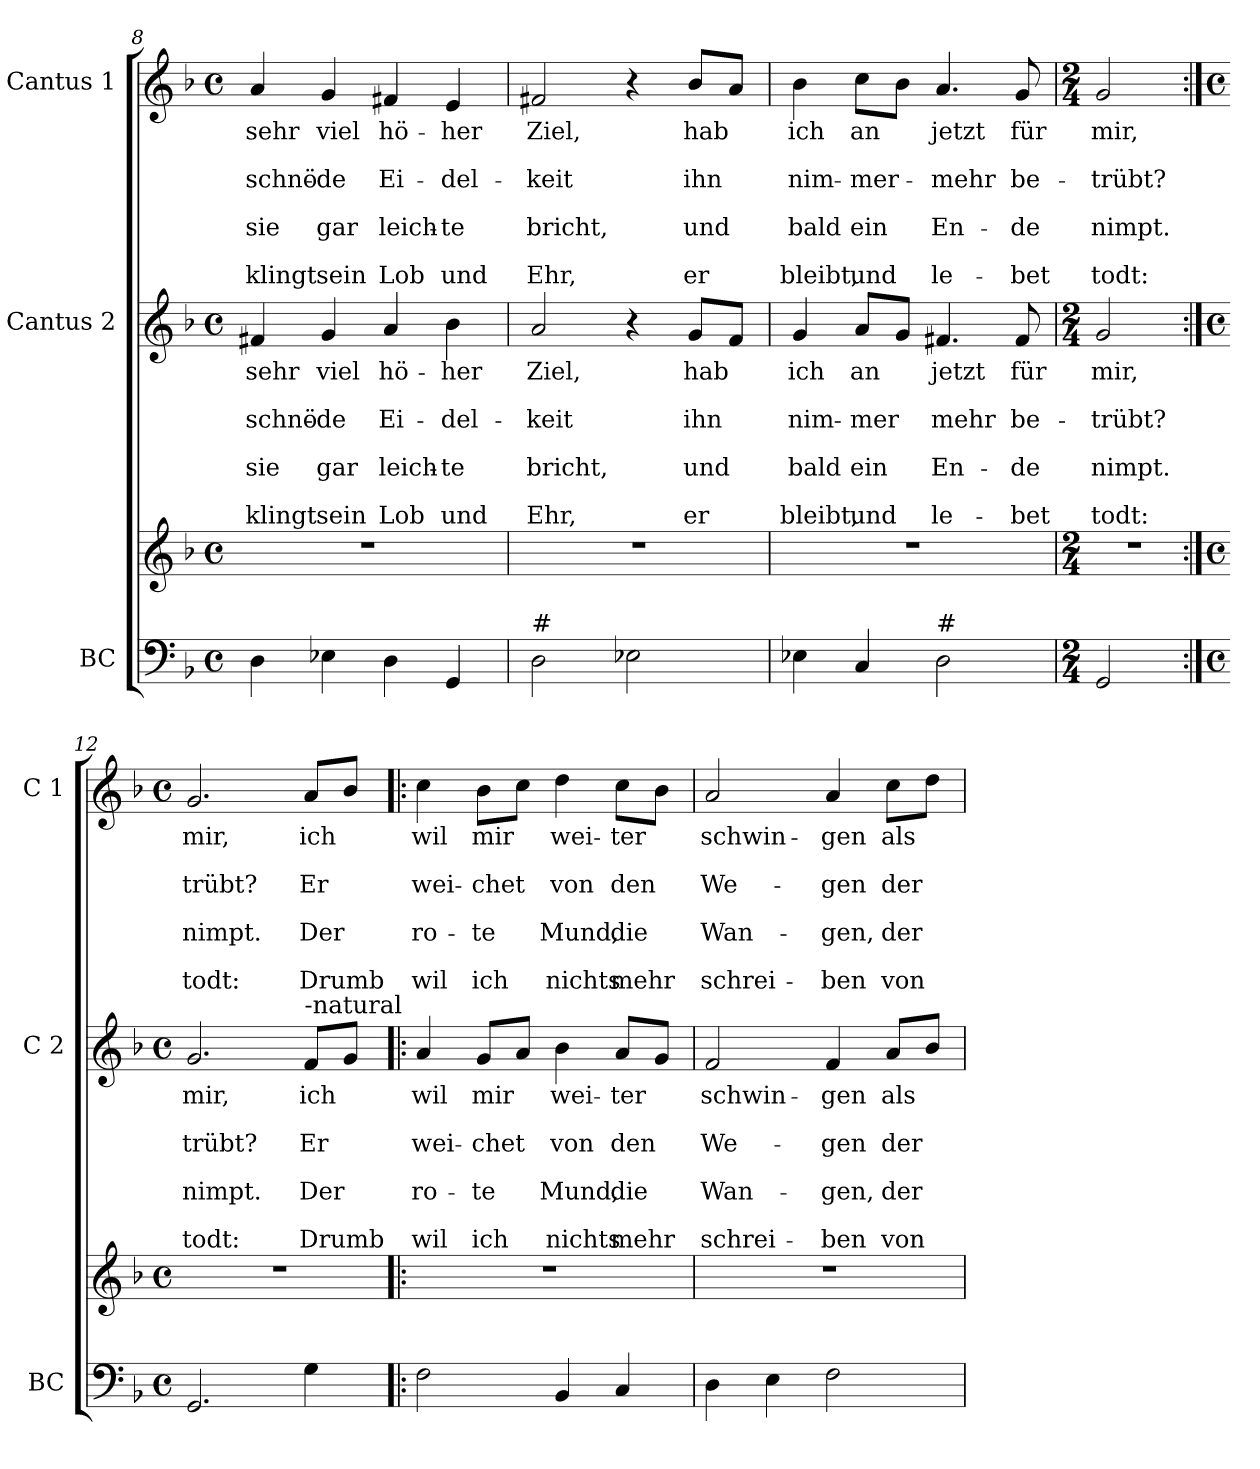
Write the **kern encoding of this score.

**kern	**kern	**kern	**text	**text	**text	**text	**text	**text	**text	**kern	**text	**text	**text	**text	**text	**text	**text
*part3	*part3	*part2	*part2	*part2	*part2	*part2	*part2	*part2	*part2	*part1	*part1	*part1	*part1	*part1	*part1	*part1	*part1
*staff4	*staff3	*staff2	*staff2	*staff2	*staff2	*staff2	*staff2	*staff2	*staff2	*staff1	*staff1	*staff1	*staff1	*staff1	*staff1	*staff1	*staff1
*I"BC	*	*I"Cantus 2	*	*	*	*	*	*	*	*I"Cantus 1	*	*	*	*	*	*	*
*I'BC	*	*I'C 2	*	*	*	*	*	*	*	*I'C 1	*	*	*	*	*	*	*
*clefF4	*clefG2	*clefG2	*	*	*	*	*	*	*	*clefG2	*	*	*	*	*	*	*
*k[b-]	*k[b-]	*k[b-]	*	*	*	*	*	*	*	*k[b-]	*	*	*	*	*	*	*
*F:	*F:	*F:	*	*	*	*	*	*	*	*F:	*	*	*	*	*	*	*
*M4/4	*M4/4	*M4/4	*	*	*	*	*	*	*	*M4/4	*	*	*	*	*	*	*
*met(c)	*met(c)	*met(c)	*	*	*	*	*	*	*	*met(c)	*	*	*	*	*	*	*
=8	=8	=8	=8	=8	=8	=8	=8	=8	=8	=8	=8	=8	=8	=8	=8	=8	=8
!	!	!	!LO:LY:b	!	!LO:LY:b	!	!LO:LY:b	!	!LO:LY:b	!	!LO:LY:b	!	!LO:LY:b	!	!LO:LY:b	!	!LO:LY:b
4D\	1r	4f#X/	sehr	.	schnö-	.	sie	.	-klingt	4a/	sehr	.	schnö-	.	sie	.	-klingt
!	!	!	!LO:LY:b	!	!LO:LY:b	!	!LO:LY:b	!	!LO:LY:b	!	!LO:LY:b	!	!LO:LY:b	!	!LO:LY:b	!	!LO:LY:b
4E-X\	.	4g/	viel	.	-de	.	gar	.	sein	4g/	viel	.	-de	.	gar	.	sein
!	!	!	!LO:LY:b	!	!LO:LY:b	!	!LO:LY:b	!	!LO:LY:b	!	!LO:LY:b	!	!LO:LY:b	!	!LO:LY:b	!	!LO:LY:b
4D\	.	4a/	hö-	.	Ei-	.	leich-	.	Lob	4f#X/	hö-	.	Ei-	.	leich-	.	Lob
!	!	!	!LO:LY:b	!	!LO:LY:b	!	!LO:LY:b	!	!LO:LY:b	!	!LO:LY:b	!	!LO:LY:b	!	!LO:LY:b	!	!LO:LY:b
4GG/	.	4b-\	-her	.	-del-	.	-te	.	und	4e/	-her	.	-del-	.	-te	.	und
=9	=9	=9	=9	=9	=9	=9	=9	=9	=9	=9	=9	=9	=9	=9	=9	=9	=9
!LO:TX:a:t=#	!	!	!	!	!	!	!	!	!	!	!	!	!	!	!	!	!
!	!	!	!LO:LY:b	!	!LO:LY:b	!	!LO:LY:b	!	!LO:LY:b	!	!LO:LY:b	!	!LO:LY:b	!	!LO:LY:b	!	!LO:LY:b
2D\	1r	2a/	Ziel,	.	-keit	.	bricht,	.	Ehr,	2f#X/	Ziel,	.	-keit	.	bricht,	.	Ehr,
2E-X\	.	4r	.	.	.	.	.	.	.	4r	.	.	.	.	.	.	.
!	!	!	!LO:LY:b	!	!LO:LY:b	!	!LO:LY:b	!	!LO:LY:b	!	!LO:LY:b	!	!LO:LY:b	!	!LO:LY:b	!	!LO:LY:b
.	.	8g/L	hab	.	ihn	.	und	.	er	8b-/L	hab	.	ihn	.	und	.	er
.	.	8f/J	.	.	.	.	.	.	.	8a/J	.	.	.	.	.	.	.
!!LO:PB:g=z
=10	=10	=10	=10	=10	=10	=10	=10	=10	=10	=10	=10	=10	=10	=10	=10	=10	=10
!	!	!	!LO:LY:b	!	!LO:LY:b	!	!LO:LY:b	!	!LO:LY:b	!	!LO:LY:b	!	!LO:LY:b	!	!LO:LY:b	!	!LO:LY:b
4E-X\	1r	4g/	ich	.	nim-	.	bald	.	bleibt,	4b-\	ich	.	nim-	.	bald	.	bleibt,
!	!	!	!LO:LY:b	!	!LO:LY:b	!	!LO:LY:b	!	!LO:LY:b	!	!LO:LY:b	!	!LO:LY:b	!	!LO:LY:b	!	!LO:LY:b
4C/	.	8a/L	an	.	-mer	.	ein	.	und	8cc\L	an	.	-mer-	.	ein	.	und
.	.	8g/J	.	.	.	.	.	.	.	8b-\J	.	.	.	.	.	.	.
!LO:TX:a:t=#	!	!	!	!	!	!	!	!	!	!	!	!	!	!	!	!	!
!	!	!	!LO:LY:b	!	!LO:LY:b	!	!LO:LY:b	!	!LO:LY:b	!	!LO:LY:b	!	!LO:LY:b	!	!LO:LY:b	!	!LO:LY:b
2D\	.	4.f#X/	jetzt	.	mehr	.	En-	.	le-	4.a/	jetzt	.	-mehr	.	En-	.	le-
!	!	!	!LO:LY:b	!	!LO:LY:b	!	!LO:LY:b	!	!LO:LY:b	!	!LO:LY:b	!	!LO:LY:b	!	!LO:LY:b	!	!LO:LY:b
.	.	8f#/	für	.	be-	.	-de	.	-bet	8g/	für	.	be-	.	-de	.	-bet
=11	=11	=11	=11	=11	=11	=11	=11	=11	=11	=11	=11	=11	=11	=11	=11	=11	=11
*M2/4	*M2/4	*M2/4	*	*	*	*	*	*	*	*M2/4	*	*	*	*	*	*	*
!	!	!	!LO:LY:b	!	!LO:LY:b	!	!LO:LY:b	!	!LO:LY:b	!	!LO:LY:b	!	!LO:LY:b	!	!LO:LY:b	!	!LO:LY:b
2GG/	2r	2g/	mir,	.	-trübt?	.	nimpt.	.	todt:	2g/	mir,	.	-trübt?	.	nimpt.	.	todt:
=12:|!	=12:|!	=12:|!	=12:|!	=12:|!	=12:|!	=12:|!	=12:|!	=12:|!	=12:|!	=12:|!	=12:|!	=12:|!	=12:|!	=12:|!	=12:|!	=12:|!	=12:|!
*M4/4	*M4/4	*M4/4	*	*	*	*	*	*	*	*M4/4	*	*	*	*	*	*	*
*met(c)	*met(c)	*met(c)	*	*	*	*	*	*	*	*met(c)	*	*	*	*	*	*	*
!	!	!	!LO:LY:b	!	!LO:LY:b	!	!LO:LY:b	!	!LO:LY:b	!	!LO:LY:b	!	!LO:LY:b	!	!LO:LY:b	!	!LO:LY:b
2.GG/	1r	2.g/	mir,	.	trübt?	.	nimpt.	.	todt:	2.g/	mir,	.	trübt?	.	nimpt.	.	todt:
!	!	!LO:TX:a:t=-natural	!	!	!	!	!	!	!	!	!	!	!	!	!	!	!
!	!	!	!LO:LY:b	!	!LO:LY:b	!	!LO:LY:b	!	!LO:LY:b	!	!LO:LY:b	!	!LO:LY:b	!	!LO:LY:b	!	!LO:LY:b
4G\	.	8f/L	ich	.	Er	.	Der	.	Drumb	8a/L	ich	.	Er	.	Der	.	Drumb
.	.	8g/J	.	.	.	.	.	.	.	8b-/J	.	.	.	.	.	.	.
=13!|:	=13!|:	=13!|:	=13!|:	=13!|:	=13!|:	=13!|:	=13!|:	=13!|:	=13!|:	=13!|:	=13!|:	=13!|:	=13!|:	=13!|:	=13!|:	=13!|:	=13!|:
!	!	!	!LO:LY:b	!	!LO:LY:b	!	!LO:LY:b	!	!LO:LY:b	!	!LO:LY:b	!	!LO:LY:b	!	!LO:LY:b	!	!LO:LY:b
2F\	1r	4a/	wil	.	wei-	.	ro-	.	wil	4cc\	wil	.	wei-	.	ro-	.	wil
!	!	!	!LO:LY:b	!	!LO:LY:b	!	!LO:LY:b	!	!LO:LY:b	!	!LO:LY:b	!	!LO:LY:b	!	!LO:LY:b	!	!LO:LY:b
.	.	8g/L	mir	.	-chet	.	-te	.	ich	8b-\L	mir	.	-chet	.	-te	.	ich
.	.	8a/J	.	.	.	.	.	.	.	8cc\J	.	.	.	.	.	.	.
!	!	!	!LO:LY:b	!	!LO:LY:b	!	!LO:LY:b	!	!LO:LY:b	!	!LO:LY:b	!	!LO:LY:b	!	!LO:LY:b	!	!LO:LY:b
4BB-/	.	4b-\	wei-	.	von	.	Mund,	.	nichts	4dd\	wei-	.	von	.	Mund,	.	nichts
!	!	!	!LO:LY:b	!	!LO:LY:b	!	!LO:LY:b	!	!LO:LY:b	!	!LO:LY:b	!	!LO:LY:b	!	!LO:LY:b	!	!LO:LY:b
4C/	.	8a/L	-ter	.	den	.	die	.	mehr	8cc\L	-ter	.	den	.	die	.	mehr
.	.	8g/J	.	.	.	.	.	.	.	8b-\J	.	.	.	.	.	.	.
!!LO:LB:g=z
=14	=14	=14	=14	=14	=14	=14	=14	=14	=14	=14	=14	=14	=14	=14	=14	=14	=14
!	!	!	!LO:LY:b	!	!LO:LY:b	!	!LO:LY:b	!	!LO:LY:b	!	!LO:LY:b	!	!LO:LY:b	!	!LO:LY:b	!	!LO:LY:b
4D\	1r	2f/	schwin-	.	We-	.	Wan-	.	schrei-	2a/	schwin-	.	We-	.	Wan-	.	schrei-
4E\	.	.	.	.	.	.	.	.	.	.	.	.	.	.	.	.	.
!	!	!	!LO:LY:b	!	!LO:LY:b	!	!LO:LY:b	!	!LO:LY:b	!	!LO:LY:b	!	!LO:LY:b	!	!LO:LY:b	!	!LO:LY:b
2F\	.	4f/	-gen	.	-gen	.	-gen,	.	-ben	4a/	-gen	.	-gen	.	-gen,	.	-ben
!	!	!	!LO:LY:b	!	!LO:LY:b	!	!LO:LY:b	!	!LO:LY:b	!	!LO:LY:b	!	!LO:LY:b	!	!LO:LY:b	!	!LO:LY:b
.	.	8a/L	als	.	der	.	der	.	von	8cc\L	als	.	der	.	der	.	von
.	.	8b-/J	.	.	.	.	.	.	.	8dd\J	.	.	.	.	.	.	.
=	=	=	=	=	=	=	=	=	=	=	=	=	=	=	=	=	=
*-	*-	*-	*-	*-	*-	*-	*-	*-	*-	*-	*-	*-	*-	*-	*-	*-	*-
